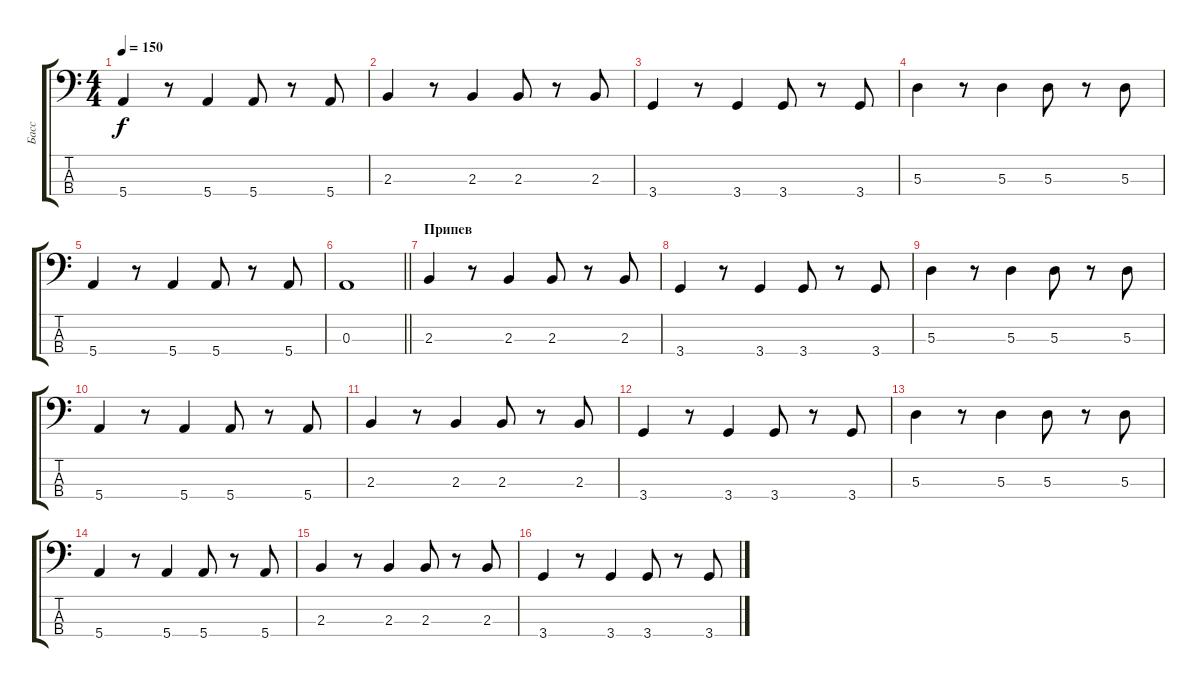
\track ("Басс" "Басс") {instrument electricbassfinger}
\staff {score tabs}
\tuning (G2 D2 A1 E1) {hide}
\ts (4 4)
\tempo 150
\clef f4
\ks c
5.4.4{dy f} r.8 5.4.4 5.4.8 r.8 5.4.8 |
2.3.4 r.8 2.3.4 2.3.8 r.8 2.3.8 |
3.4.4 r.8 3.4.4 3.4.8 r.8 3.4.8 |
5.3.4 r.8 5.3.4 5.3.8 r.8 5.3.8 |
5.4.4 r.8 5.4.4 5.4.8 r.8 5.4.8 |
\barLineRight lightlight
0.3.1 |
\section ("" "Припев")
2.3.4 r.8 2.3.4 2.3.8 r.8 2.3.8 |
3.4.4 r.8 3.4.4 3.4.8 r.8 3.4.8 |
5.3.4 r.8 5.3.4 5.3.8 r.8 5.3.8 |
5.4.4 r.8 5.4.4 5.4.8 r.8 5.4.8 |
2.3.4 r.8 2.3.4 2.3.8 r.8 2.3.8 |
3.4.4 r.8 3.4.4 3.4.8 r.8 3.4.8 |
5.3.4 r.8 5.3.4 5.3.8 r.8 5.3.8 |
5.4.4 r.8 5.4.4 5.4.8 r.8 5.4.8 |
2.3.4 r.8 2.3.4 2.3.8 r.8 2.3.8 |
3.4.4 r.8 3.4.4 3.4.8 r.8 3.4.8
